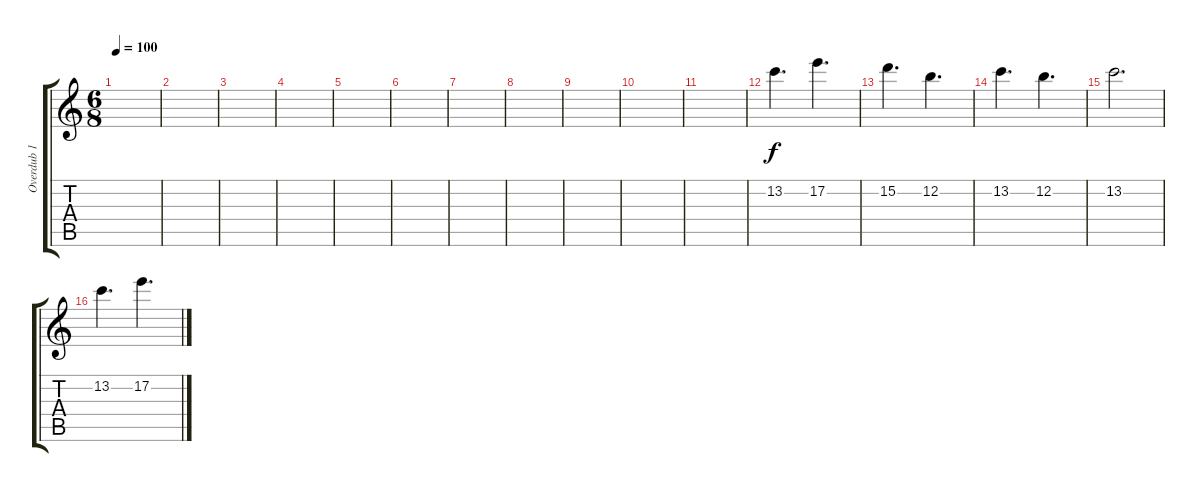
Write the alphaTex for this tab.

\track ("Overdub 1" "Overdub 1") {instrument overdrivenguitar}
\staff {score tabs}
\tuning (E4 B3 G3 D3 A2 E2) {hide}
\ts (6 8)
\tempo 100
\clef g2
\ks c
|
|
|
|
|
|
|
|
|
|
|
13.2.4{d volume 13} 17.2.4{d} |
15.2.4{d} 12.2.4{d} |
13.2.4{d} 12.2.4{d} |
13.2.2{d} |
13.2.4{d} 17.2.4{d}
